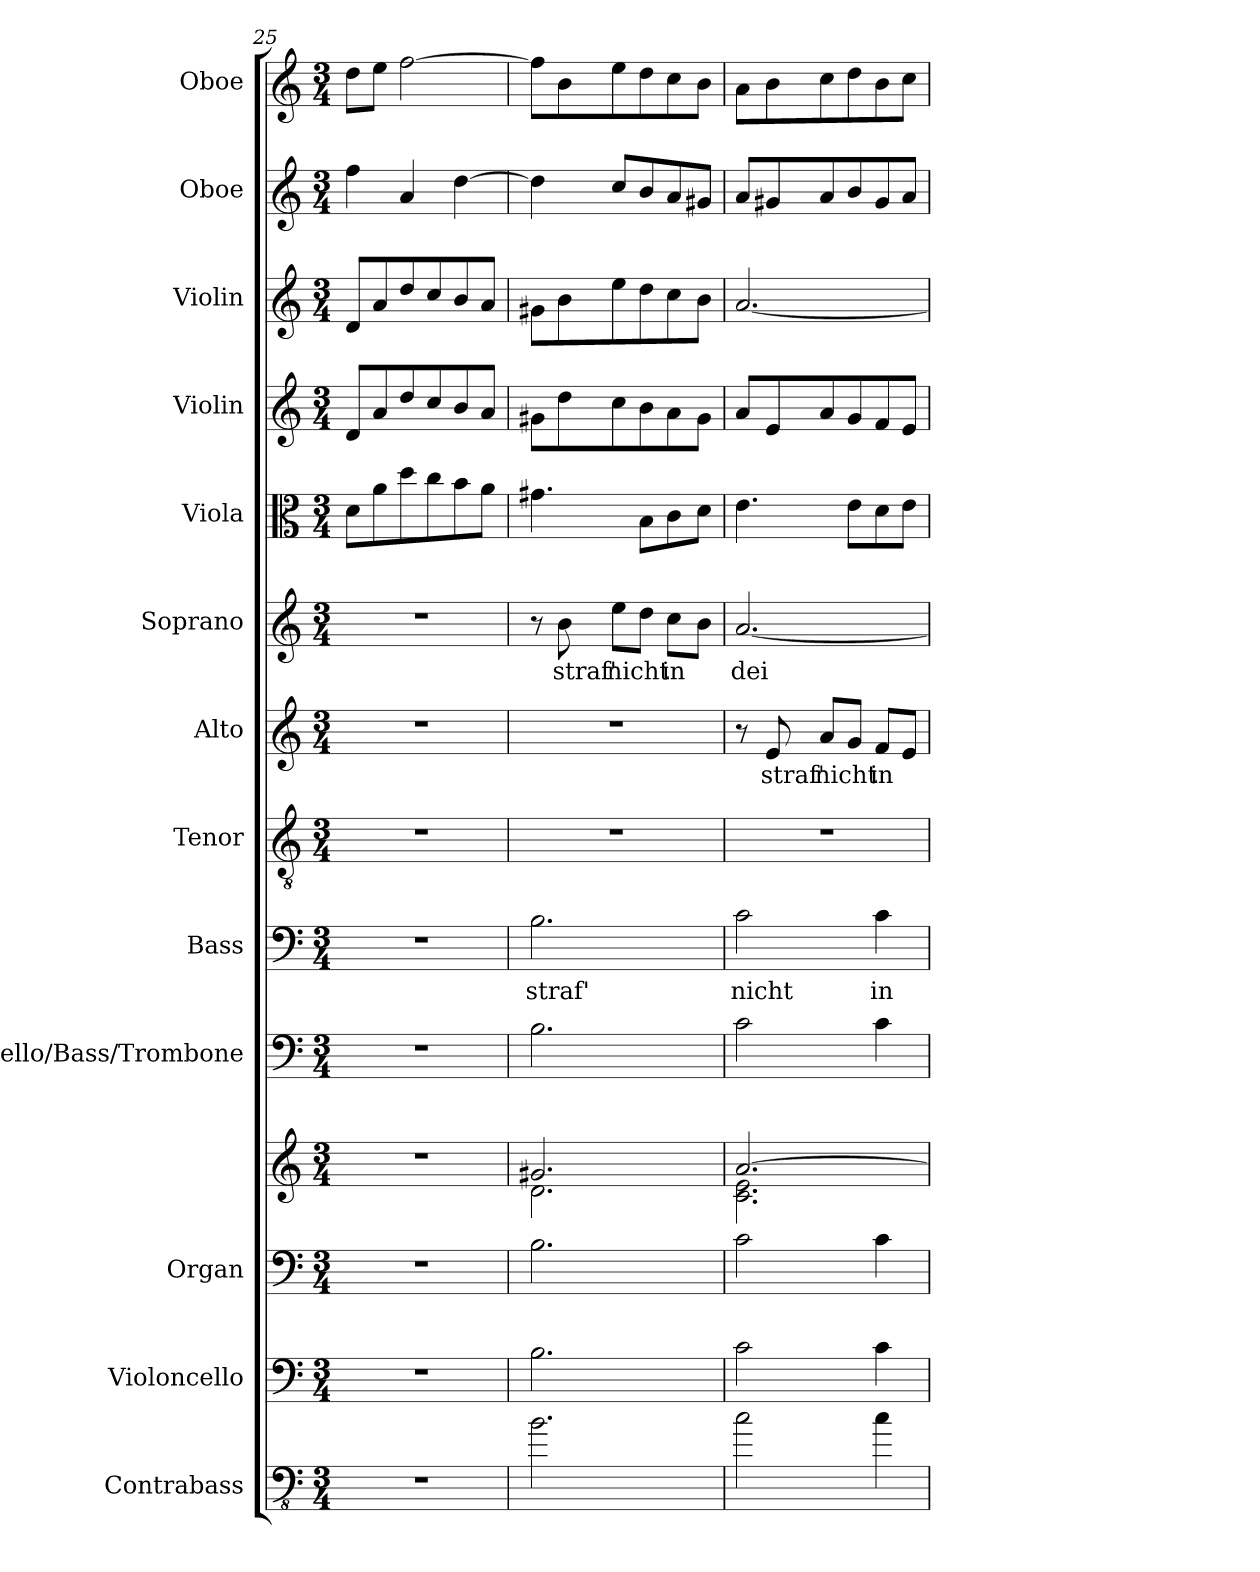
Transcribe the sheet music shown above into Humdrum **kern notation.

**kern	**kern	**kern	**kern	**kern	**kern	**text	**kern	**kern	**text	**kern	**text	**kern	**kern	**kern	**kern	**kern
*part13	*part12	*part11	*part11	*part10	*part9	*part9	*part8	*part7	*part7	*part6	*part6	*part5	*part4	*part3	*part2	*part1
*staff14	*staff13	*staff12	*staff11	*staff10	*staff9	*staff9	*staff8	*staff7	*staff7	*staff6	*staff6	*staff5	*staff4	*staff3	*staff2	*staff1
*I"Contrabass	*I"Violoncello	*I"Organ	*	*I"Cello/Bass/Trombone	*I"Bass	*	*I"Tenor	*I"Alto	*	*I"Soprano	*	*I"Viola	*I"Violin	*I"Violin	*I"Oboe	*I"Oboe
*I'Cb.	*I'Vc.	*I'Org.	*	*I'C/B/T	*I'B.	*	*I'T.	*I'A.	*	*I'S.	*	*I'Vla.	*I'Vln.	*I'Vln.	*I'Ob.	*I'Ob.
*clefFv4	*clefF4	*clefF4	*clefG2	*clefF4	*clefF4	*	*clefGv2	*clefG2	*	*clefG2	*	*clefC3	*clefG2	*clefG2	*clefG2	*clefG2
*ITrd7c12	*	*	*	*	*	*	*	*	*	*	*	*	*	*	*	*
*k[]	*k[]	*k[]	*k[]	*k[]	*k[]	*	*k[]	*k[]	*	*k[]	*	*k[]	*k[]	*k[]	*k[]	*k[]
*M3/4	*M3/4	*M3/4	*M3/4	*M3/4	*M3/4	*	*M3/4	*M3/4	*	*M3/4	*	*M3/4	*M3/4	*M3/4	*M3/4	*M3/4
=25	=25	=25	=25	=25	=25	=25	=25	=25	=25	=25	=25	=25	=25	=25	=25	=25
2.r	2.r	2.r	2.r	2.r	2.r	.	2.r	2.r	.	2.r	.	8d\L	8d/L	8d/L	4ff\	8dd\L
.	.	.	.	.	.	.	.	.	.	.	.	8a\	8a/	8a/	.	8ee\J
.	.	.	.	.	.	.	.	.	.	.	.	8dd\	8dd/	8dd/	4a/	[2ff\
.	.	.	.	.	.	.	.	.	.	.	.	8cc\	8cc/	8cc/	.	.
.	.	.	.	.	.	.	.	.	.	.	.	8b\	8b/	8b/	[4dd\	.
.	.	.	.	.	.	.	.	.	.	.	.	8a\J	8a/J	8a/J	.	.
=26	=26	=26	=26	=26	=26	=26	=26	=26	=26	=26	=26	=26	=26	=26	=26	=26
*	*	*	*^	*	*	*	*	*	*	*	*	*	*	*	*	*
2.BB\	2.B\	2.B\	2.g#X/	2.d\	2.B\	2.B\	straf'	2.r	2.r	.	8r	.	4.g#X\	8g#X\L	8g#X\L	4dd\]	8ff\L]
.	.	.	.	.	.	.	.	.	.	.	8b\	straf'	.	8dd\	8b\	.	8b\
.	.	.	.	.	.	.	.	.	.	.	8ee\L	nicht	.	8cc\	8ee\	8cc/L	8ee\
.	.	.	.	.	.	.	.	.	.	.	8dd\J	.	8B\L	8b\	8dd\	8b/	8dd\
.	.	.	.	.	.	.	.	.	.	.	8cc\L	in	8c\	8a\	8cc\	8a/	8cc\
.	.	.	.	.	.	.	.	.	.	.	8b\J	.	8d\J	8g#\J	8b\J	8g#X/J	8b\J
!!LO:PB:g=z
=27	=27	=27	=27	=27	=27	=27	=27	=27	=27	=27	=27	=27	=27	=27	=27	=27	=27
2C\	2c\	2c\	[2.a/	2.c\ 2.e\	2c\	2c\	nicht	2.r	8r	.	[2.a/	dei-	4.e\	8a/L	[2.a/	8a/L	8a\L
.	.	.	.	.	.	.	.	.	8e/	straf'	.	.	.	8e/	.	8g#X/	8b\
.	.	.	.	.	.	.	.	.	8a/L	nicht	.	.	.	8a/	.	8a/	8cc\
.	.	.	.	.	.	.	.	.	8g/J	.	.	.	8e\L	8g/	.	8b/	8dd\
4C\	4c\	4c\	.	.	4c\	4c\	in	.	8f/L	in	.	.	8d\	8f/	.	8g#/	8b\
.	.	.	.	.	.	.	.	.	8e/J	.	.	.	8e\J	8e/J	.	8a/J	8cc\J
*	*	*	*v	*v	*	*	*	*	*	*	*	*	*	*	*	*	*
=	=	=	=	=	=	=	=	=	=	=	=	=	=	=	=	=
*-	*-	*-	*-	*-	*-	*-	*-	*-	*-	*-	*-	*-	*-	*-	*-	*-
